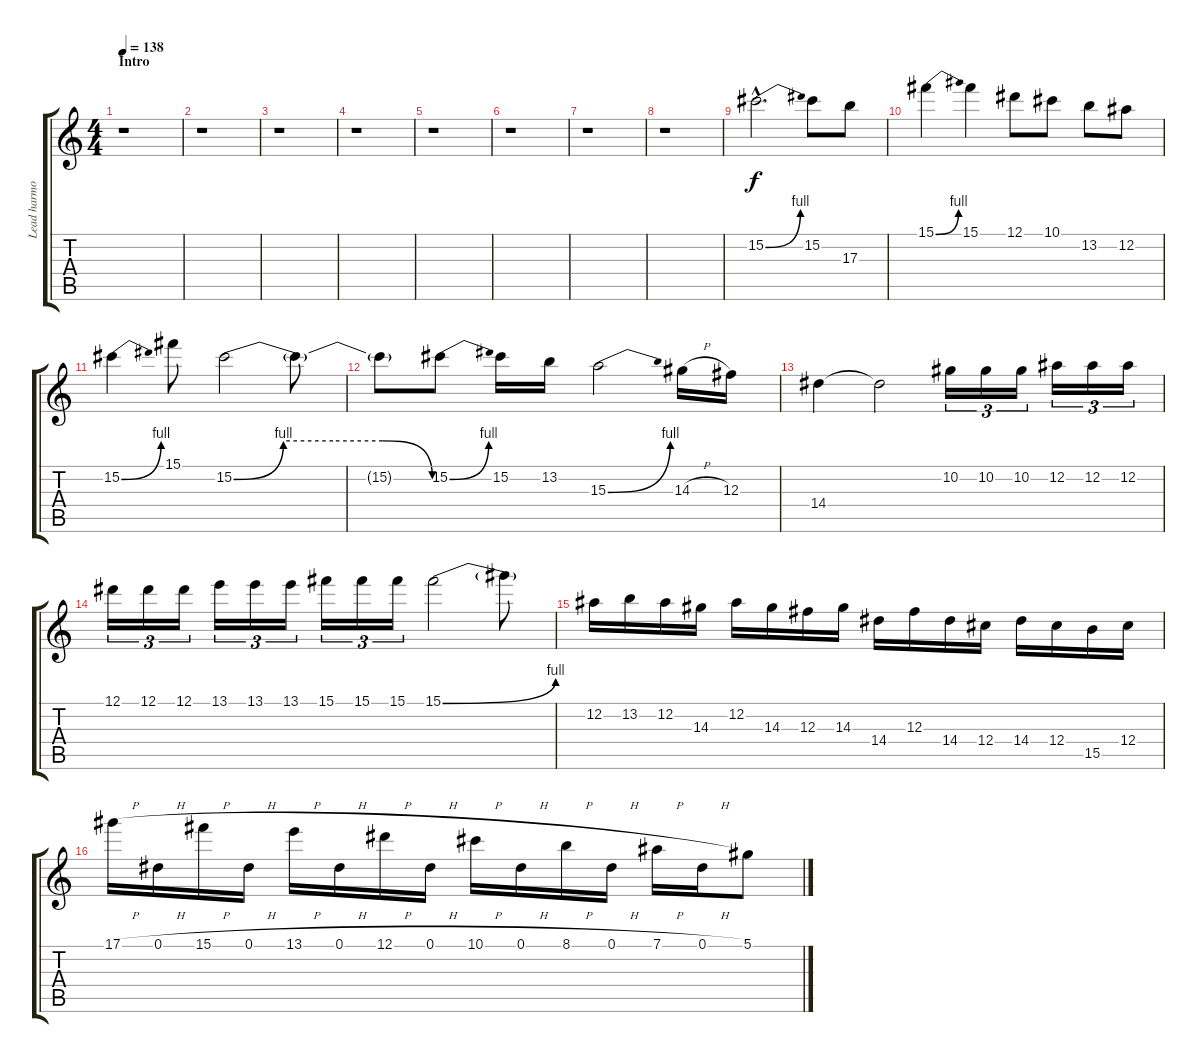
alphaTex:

\track ("Lead harmony" "Lead harmo") {instrument overdrivenguitar}
\staff {score tabs}
\tuning (Eb4 Bb3 Gb3 Db3 Ab2 Eb2) {hide}
\ts (4 4)
\section ("" "Intro")
\tempo 138
\clef g2
\ks c
r.1{dy f instrument overdrivenguitar} |
r.1 |
r.1 |
r.1 |
r.1 |
r.1 |
r.1 |
r.1 |
15.2{be (bend 0 0 60 4) hac}.2{d} 15.2.8 17.3.8 |
15.1{be (bend 0 0 60 4)}.4 15.1.4 12.1.8 10.1.8 13.2.8 12.2.8 |
15.2{be (bend 0 0 60 4)}.4 15.1.8 15.2{be (custom 0 0 15 4 30 4 45 4 60 0)}.2 15.2{t}.8 |
15.2{t}.8 15.2{be (bend 0 0 60 4)}.8 15.2.16 13.2.16 15.3{be (bend 0 0 60 4)}.2 14.3{h}.16 12.3.16 |
14.4.4 14.4{t}.2 10.2.16{tu (3 2)} 10.2.16{tu (3 2)} 10.2.16{tu (3 2)} 12.2.16{tu (3 2)} 12.2.16{tu (3 2)} 12.2.16{tu (3 2)} |
12.1.16{tu (3 2)} 12.1.16{tu (3 2)} 12.1.16{tu (3 2)} 13.1.16{tu (3 2)} 13.1.16{tu (3 2)} 13.1.16{tu (3 2)} 15.1.16{tu (3 2)} 15.1.16{tu (3 2)} 15.1.16{tu (3 2)} 15.1{be (bend 0 0 60 4)}.2 15.1{t}.8 |
12.2.16 13.2.16 12.2.16 14.3.16 12.2.16 14.3.16 12.3.16 14.3.16 14.4.16 12.3.16 14.4.16 12.4.16 14.4.16 12.4.16 15.5.16 12.4.16 |
17.1{h}.16 0.1{h}.16 15.1{h}.16 0.1{h}.16 13.1{h}.16 0.1{h}.16 12.1{h}.16 0.1{h}.16 10.1{h}.16 0.1{h}.16 8.1{h}.16 0.1{h}.16 7.1{h}.16 0.1{h}.16 5.1.8
